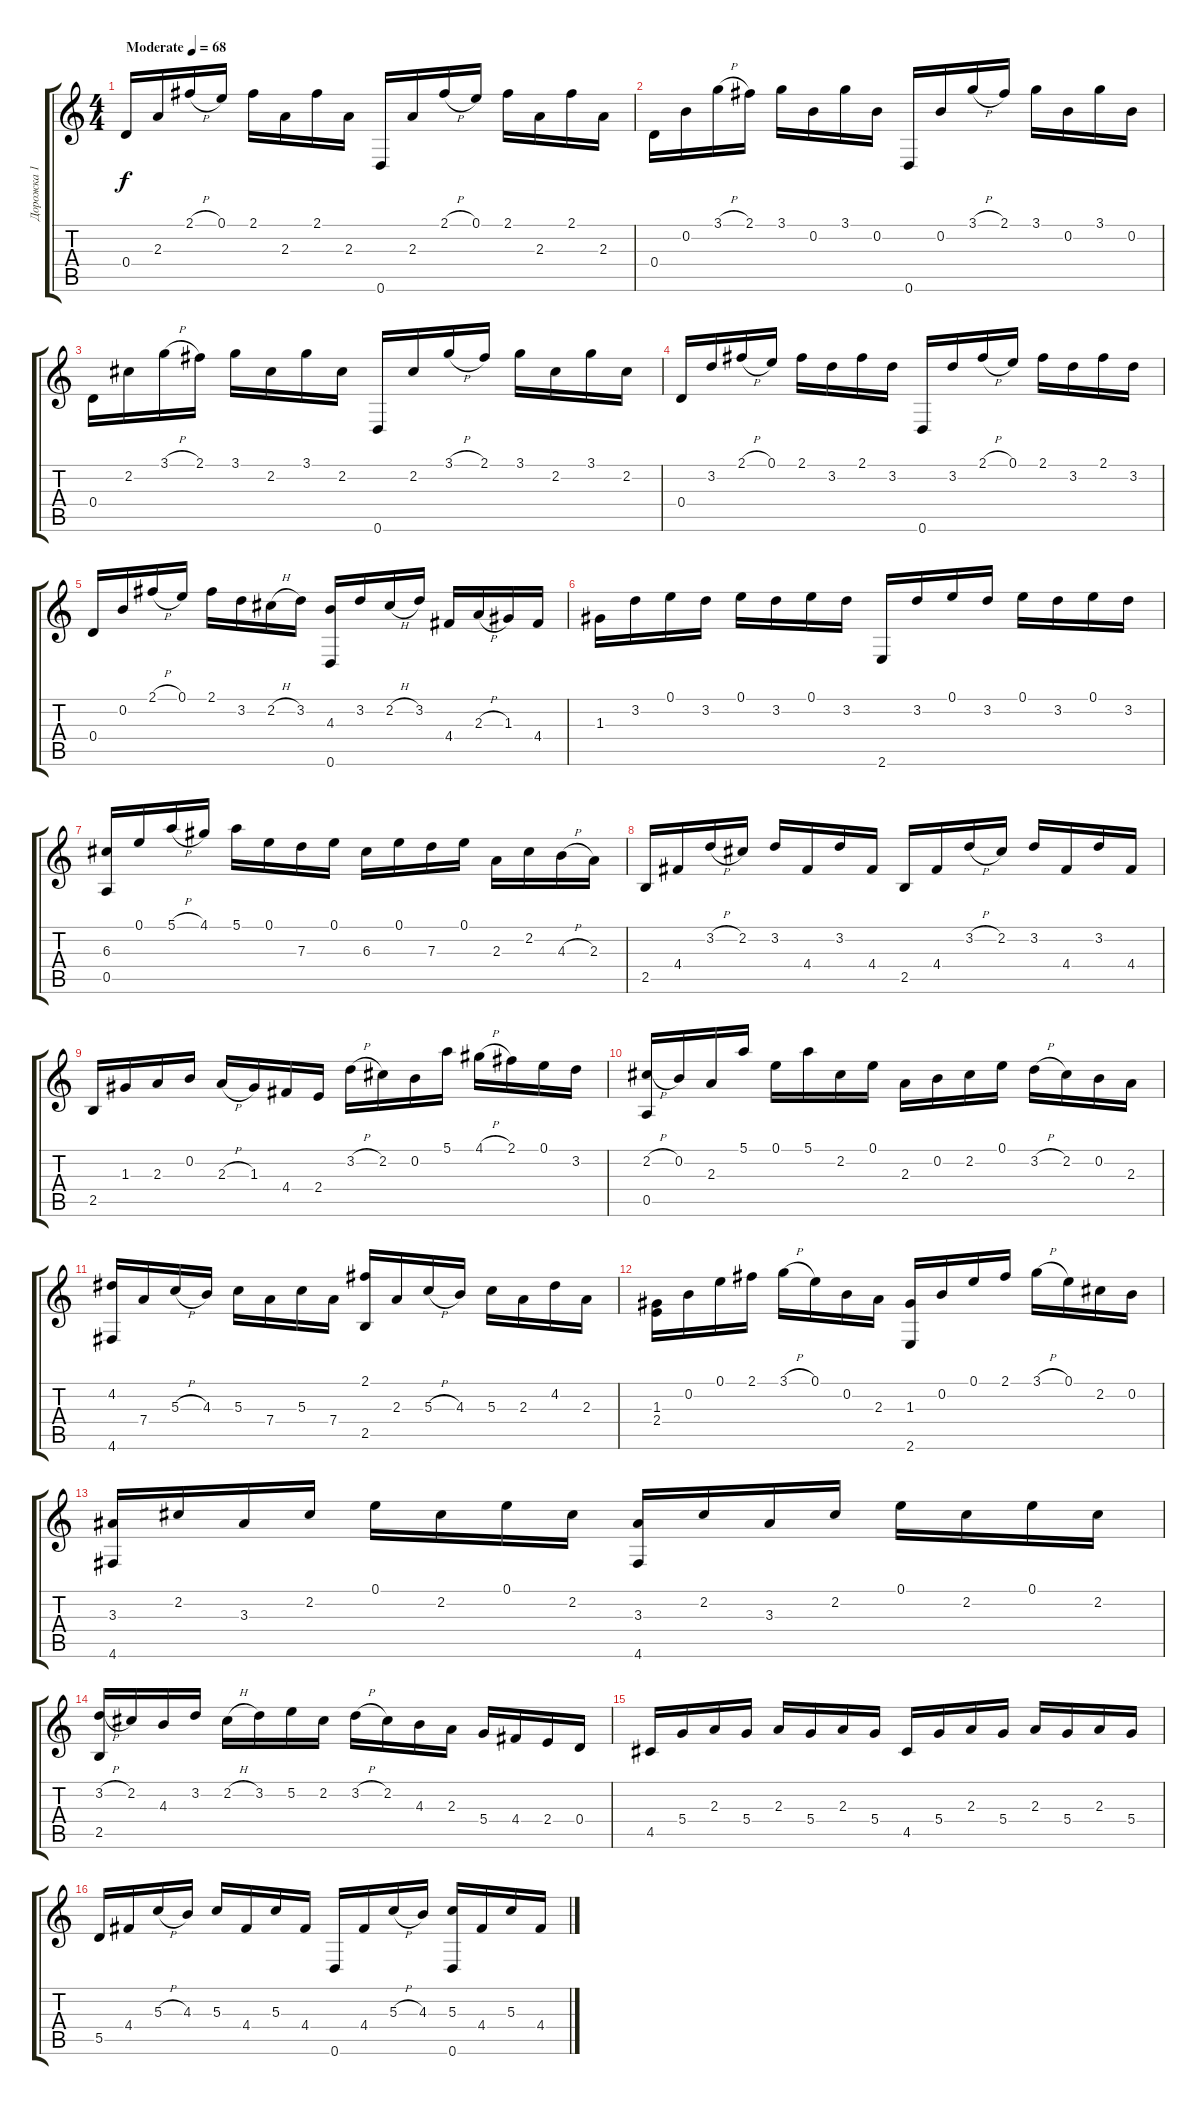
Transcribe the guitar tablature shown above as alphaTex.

\track ("Дорожка 1" "Дорожка 1") {instrument acousticguitarnylon}
\staff {score tabs}
\tuning (E4 B3 G3 D3 A2 D2) {hide}
\ts (4 4)
\tempo (68 "Moderate")
\clef g2
\ks c
0.4.16{dy f instrument acousticguitarnylon} 2.3.16 2.1{h}.16 0.1.16 2.1.16 2.3.16 2.1.16 2.3.16 0.6.16 2.3.16 2.1{h}.16 0.1.16 2.1.16 2.3.16 2.1.16 2.3.16 |
0.4.16 0.2.16 3.1{h}.16 2.1.16 3.1.16 0.2.16 3.1.16 0.2.16 0.6.16 0.2.16 3.1{h}.16 2.1.16 3.1.16 0.2.16 3.1.16 0.2.16 |
0.4.16 2.2.16 3.1{h}.16 2.1.16 3.1.16 2.2.16 3.1.16 2.2.16 0.6.16 2.2.16 3.1{h}.16 2.1.16 3.1.16 2.2.16 3.1.16 2.2.16 |
0.4.16 3.2.16 2.1{h}.16 0.1.16 2.1.16 3.2.16 2.1.16 3.2.16 0.6.16 3.2.16 2.1{h}.16 0.1.16 2.1.16 3.2.16 2.1.16 3.2.16 |
0.4.16 0.2.16 2.1{h}.16 0.1.16 2.1.16 3.2.16 2.2{h}.16 3.2.16 (4.3 0.6).16 3.2.16 2.2{h}.16 3.2.16 4.4.16 2.3{h}.16 1.3.16 4.4.16 |
1.3.16 3.2.16 0.1.16 3.2.16 0.1.16 3.2.16 0.1.16 3.2.16 2.6.16 3.2.16 0.1.16 3.2.16 0.1.16 3.2.16 0.1.16 3.2.16 |
(6.3 0.5).16 0.1.16 5.1{h}.16 4.1.16 5.1.16 0.1.16 7.3.16 0.1.16 6.3.16 0.1.16 7.3.16 0.1.16 2.3.16 2.2.16 4.3{h}.16 2.3.16 |
2.5.16 4.4.16 3.2{h}.16 2.2.16 3.2.16 4.4.16 3.2.16 4.4.16 2.5.16 4.4.16 3.2{h}.16 2.2.16 3.2.16 4.4.16 3.2.16 4.4.16 |
2.5.16 1.3.16 2.3.16 0.2.16 2.3{h}.16 1.3.16 4.4.16 2.4.16 3.2{h}.16 2.2.16 0.2.16 5.1.16 4.1{h}.16 2.1.16 0.1.16 3.2.16 |
(2.2{h} 0.5).16 0.2.16 2.3.16 5.1.16 0.1.16 5.1.16 2.2.16 0.1.16 2.3.16 0.2.16 2.2.16 0.1.16 3.2{h}.16 2.2.16 0.2.16 2.3.16 |
(4.2 4.6).16 7.4.16 5.3{h}.16 4.3.16 5.3.16 7.4.16 5.3.16 7.4.16 (2.1 2.5).16 2.3.16 5.3{h}.16 4.3.16 5.3.16 2.3.16 4.2.16 2.3.16 |
(1.3 2.4).16 0.2.16 0.1.16 2.1.16 3.1{h}.16 0.1.16 0.2.16 2.3.16 (1.3 2.6).16 0.2.16 0.1.16 2.1.16 3.1{h}.16 0.1.16 2.2.16 0.2.16 |
(3.3 4.6).16 2.2.16 3.3.16 2.2.16 0.1.16 2.2.16 0.1.16 2.2.16 (3.3 4.6).16 2.2.16 3.3.16 2.2.16 0.1.16 2.2.16 0.1.16 2.2.16 |
(3.2{h} 2.5).16 2.2.16 4.3.16 3.2.16 2.2{h}.16 3.2.16 5.2.16 2.2.16 3.2{h}.16 2.2.16 4.3.16 2.3.16 5.4.16 4.4.16 2.4.16 0.4.16 |
4.5.16 5.4.16 2.3.16 5.4.16 2.3.16 5.4.16 2.3.16 5.4.16 4.5.16 5.4.16 2.3.16 5.4.16 2.3.16 5.4.16 2.3.16 5.4.16 |
5.5.16 4.4.16 5.3{h}.16 4.3.16 5.3.16 4.4.16 5.3.16 4.4.16 0.6.16 4.4.16 5.3{h}.16 4.3.16 (5.3 0.6).16 4.4.16 5.3.16 4.4.16
